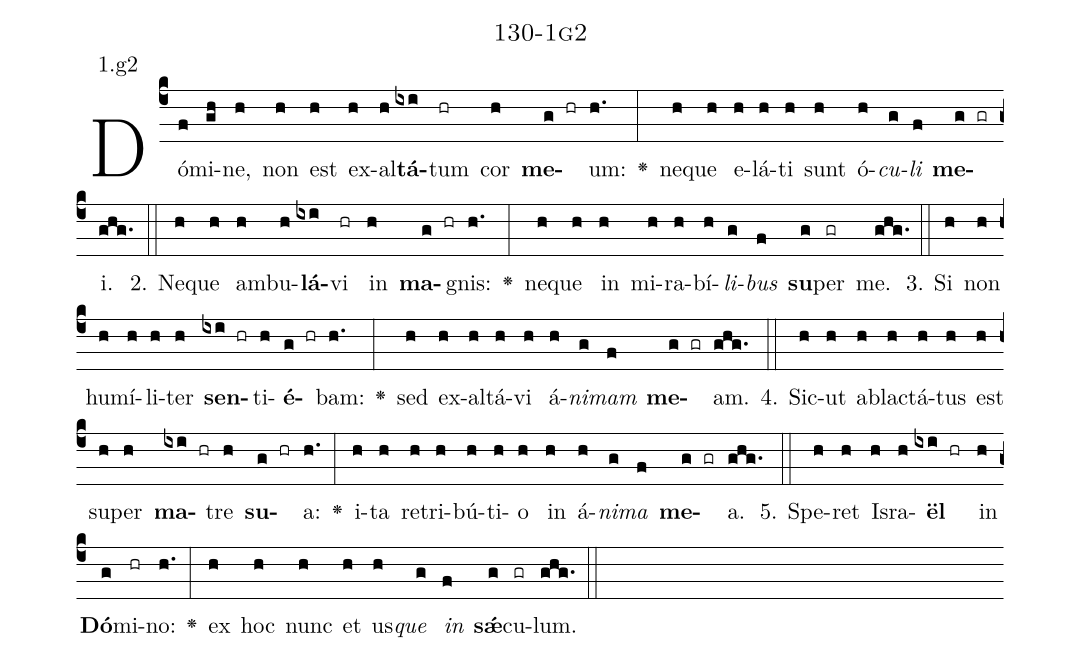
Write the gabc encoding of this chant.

name: 130-1g2;
annotation: 1.g2;
%%
(c4)Dó(f)mi(gh)ne,(h) non(h) est(h) ex(h)al(h)<b>tá</b>(ixi)tum(hr) cor(h) <b>me</b>(g hr)um:(h.) <v>\greheightstar</v>(:) ne(h)que(h) e(h)lá(h)ti(h) sunt(h) ó(h)<i>cu</i>(g)<i>li</i>(f) <b>me</b>(g gr)i.(ghg.) (::)
2. Ne(h)que(h) am(h)bu(h)<b>lá</b>(ixi)vi(hr) in(h) <b>ma</b>(g hr)gnis:(h.) <v>\greheightstar</v>(:) ne(h)que(h) in(h) mi(h)ra(h)bí(h)<i>li</i>(g)<i>bus</i>(f) <b>su</b>(g)per(gr) me.(ghg.) (::)
3. Si(h) non(h) hu(h)mí(h)li(h)ter(h) <b>sen</b>(ixi hr)ti(h)<b>é</b>(g hr)bam:(h.) <v>\greheightstar</v>(:) sed(h) ex(h)al(h)tá(h)vi(h) á(h)<i>ni</i>(g)<i>mam</i>(f) <b>me</b>(g gr)am.(ghg.) (::)
4. Sic(h)ut(h) ab(h)lac(h)tá(h)tus(h) est(h) su(h)per(h) <b>ma</b>(ixi hr)tre(h) <b>su</b>(g hr)a:(h.) <v>\greheightstar</v>(:) i(h)ta(h) re(h)tri(h)bú(h)ti(h)o(h) in(h) á(h)<i>ni</i>(g)<i>ma</i>(f) <b>me</b>(g gr)a.(ghg.) (::)
5. Spe(h)ret(h) Is(h)ra(h)<b>ël</b>(ixi hr) in(h) <b>Dó</b>(g)mi(hr)no:(h.) <v>\greheightstar</v>(:) ex(h) hoc(h) nunc(h) et(h) us(h)<i>que</i>(g) <i>in</i>(f) <b>sǽ</b>(g)cu(gr)lum.(ghg.) (::)
